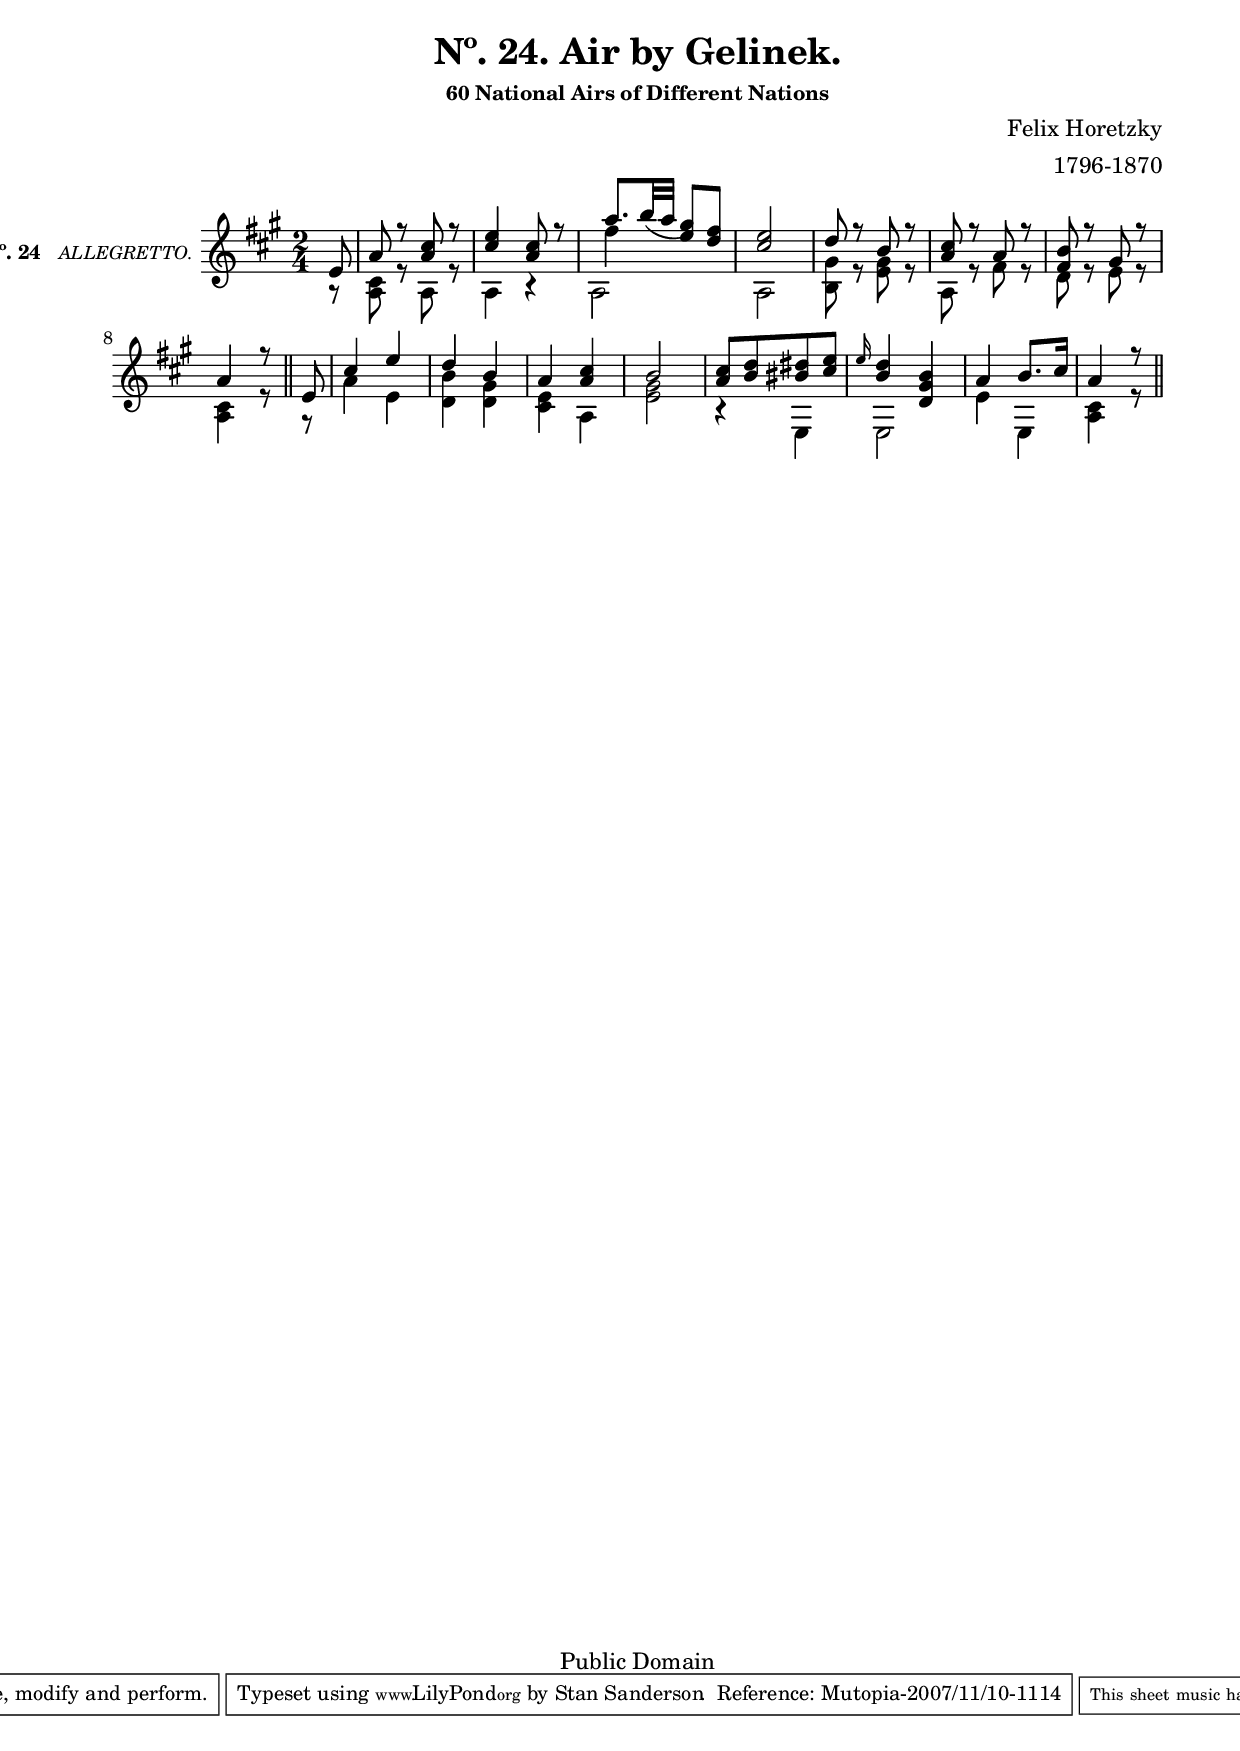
% Entered on Nov 7, 2007
\version "2.11.34"
%#(set-global-staff-size 17) 

\paper {
%	#(set-paper-size "a4")
%	#(set-paper-size "letter")
	left-margin = 0.75 \in
	line-width = 7.0 \in
	between-system-padding = #2.0
	between-system-space = #2.0
	ragged-last-bottom = ##t 
	ragged-bottom = ##f
}

\header {
	title = "Nº. 24. Air by Gelinek."
	subtitle = ""
	subsubtitle = "60 National Airs of Different Nations"
	composer = \markup{\column \right-align 
	{\line {Felix Horetzky} 1796-1870}}
	meter = ""
% MUTOPIA
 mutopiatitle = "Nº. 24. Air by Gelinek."
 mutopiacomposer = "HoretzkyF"
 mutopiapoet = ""
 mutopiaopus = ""
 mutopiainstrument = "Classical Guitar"
 date = "unk"
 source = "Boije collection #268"
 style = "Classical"
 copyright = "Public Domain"
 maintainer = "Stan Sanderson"
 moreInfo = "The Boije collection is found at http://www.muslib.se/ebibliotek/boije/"
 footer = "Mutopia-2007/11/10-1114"
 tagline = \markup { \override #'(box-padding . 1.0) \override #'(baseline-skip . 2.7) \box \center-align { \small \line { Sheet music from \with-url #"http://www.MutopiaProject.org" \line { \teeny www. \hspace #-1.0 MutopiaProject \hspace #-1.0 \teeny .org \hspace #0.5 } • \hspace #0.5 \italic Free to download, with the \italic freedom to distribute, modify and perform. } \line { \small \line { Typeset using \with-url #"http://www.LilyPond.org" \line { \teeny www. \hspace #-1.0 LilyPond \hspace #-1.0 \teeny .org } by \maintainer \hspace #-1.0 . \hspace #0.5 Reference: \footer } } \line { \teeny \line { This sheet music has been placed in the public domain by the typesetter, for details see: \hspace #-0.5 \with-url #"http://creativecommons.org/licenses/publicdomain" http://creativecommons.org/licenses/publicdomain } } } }
}

%%%%%%%%%%%%%%%%%%%%%%%%%%%%%%%%%%%%
%%
%% Source & comments
%%	
%%  	Felix Horetzky was born in Horyszów Ruski, Poland, January 1, 1796.
%%	Little is known about he came to the guitar. He traveled to Vienna
%%	to study under master guitarrist, Mauro Giuliani. He traveled
%%  	extensively in Europe as a concert performer and teacher. He wrote
%%  	between 100 and 150 pieces for the guitar. He died in Edinburgh
%%  	on October 6, 1870.
%%
%%	This piece is from #268, "60 National Airs of Different Nations",
%%	in the Boije collection and is in the public domain.
%%	
%%	<http://www.muslib.se/ebibliotek/boije/>
%%	Publisher: Chappell (London), no date given.
%%
%%	Carl Boije (1849-1923) was an amateur guitarist whose vast collection
%%	was donated to the State Library of Sweden after his death.
%%
%%	The dynamic markings for the most part follow the original score; obvious
%%	notation errors have been corrected.
%%
%%%%%%%%%%%%%%%%%%%%%%%%%%%%%%%%%%%%

\include "english.ly"

%%%% shortcuts

dol = \markup { \smaller\italic "dolce."}
cres = \markup{\smaller\italic"cresc:"}
cress = \markup{\tiny\smaller\italic"cresc:"}
espr = \markup{\smaller\italic"espres:"}
rit = \markup{\smaller\italic"ritart:"}
atem = \markup{\smaller\italic"a tempo:"}
smz = \markup{\smaller\italic"smorz:"} % smorzando
showTup = { \override TupletNumber #'transparent = ##f
		\override TupletBracket #'transparent = ##f }
hideTup = { \override TupletNumber #'transparent = ##t
		\override TupletBracket #'transparent = ##t }
seg = \markup {\smaller \smaller \musicglyph #"scripts.segno"}
cod = \markup {\smaller \vcenter "to" \hspace #0.7 \smaller \vcenter \musicglyph #"scripts.coda"}
toseg = \markup { \bold \vcenter "to" \hspace #0.7 \vcenter \smaller \musicglyph #"scripts.segno" }
fin = \markup {\smaller \smaller \bold \italic "Fine."}		
I = \once \override NoteColumn #'ignore-collision = ##t
sdu = \once \override Stem #'direction = #UP
sdd = \once \override Stem #'direction = #DOWN

%% End shortcuts


%%%%%%%%%%
%% Reminders
%
%    \once \override DynamicText #'extra-offset = #'(-3.75 . 5.5)
%    \once \override TextScript #'extra-offset = #'( 0.8 . -2.3 )
%    \once \override Stem #'length-fraction = #0.8
%    \once \override Beam #'positions = #'(-2.2 . -3.0)
%
%%%%%%%%%%

upper = \relative c''{
	\set Staff.instrumentName=\markup{ \center-align 
	{\smaller\bold "Nº. 24  " \smaller\smaller\italic "ALLEGRETTO. " 
	}}
	\partial 8*1 e,8 |
	a8 r <cs a> r |
	<e cs>4 <cs a>8 r 
	<<{\slurDown a'8. b32( a \hideNotes\slurDown \I gs8) s \unHideNotes}
		\\{fs4 \sdu <gs e>8 \sdu <fs d> }>>   |
	<e cs>2 |
	d8 r b r |
	<cs a> r a r |
	<b fs> r gs r |
	a4 r8 \bar "||"
	
	e8 |
	cs'4 e |
	d b | 
	a <cs a> |
	b2 |
	<cs a>8[ <d b> <ds bs> <e cs>] |
	\grace e16 <d b>4 <b gs d> |
	a b8. cs16 |
	a4 r8 
}


lower = \relative c' { 
	\override Staff.NoteCollision 
	#'merge-differently-headed = ##t
	\set fingeringOrientations = #'(left)
	\partial 8*1 a8\rest |
	<cs a>8 r a r |
	a4 r |
	a2 |
	a |
	<gs' b,>8 r <gs e> r |
	a, r fs' r |
	d r e r |
	<cs a>4 r8
	
	r8 |
	\once \override DynamicText #'extra-offset = #'(-2.2 . 2.5)
	a'4 e |
	<b' d,> <gs d> |
	<e cs> a, |
	<gs' e>2 |
	r4 e, |
	e2 |
	e'4 e, |
	<cs' a> r8
}

staffClassicalGuitar = \new Staff  {
		\time 2/4
		\key a \major
		\set Staff.connectArpeggios = ##t
		\set Staff.midiInstrument="acoustic guitar (nylon)"
		<<
			\new Voice = A { \voiceOne  \upper }
			\new Voice = C { \voiceFour  \lower }
		>>
		\bar "||"   %%  "|."
}

\score { 
		<<
			\staffClassicalGuitar
		>>
		}
		
\layout  {\context {
   \Staff
   \consists Span_arpeggio_engraver
 } }

\score {
%%	\unfoldRepeats
	\staffClassicalGuitar
	\midi {
		\context {
			\Score
			tempoWholesPerMinute = #(ly:make-moment 90 4)
		}
		\context {
			\Voice
			\remove "Dynamic_performer"
	    }
    }
}
